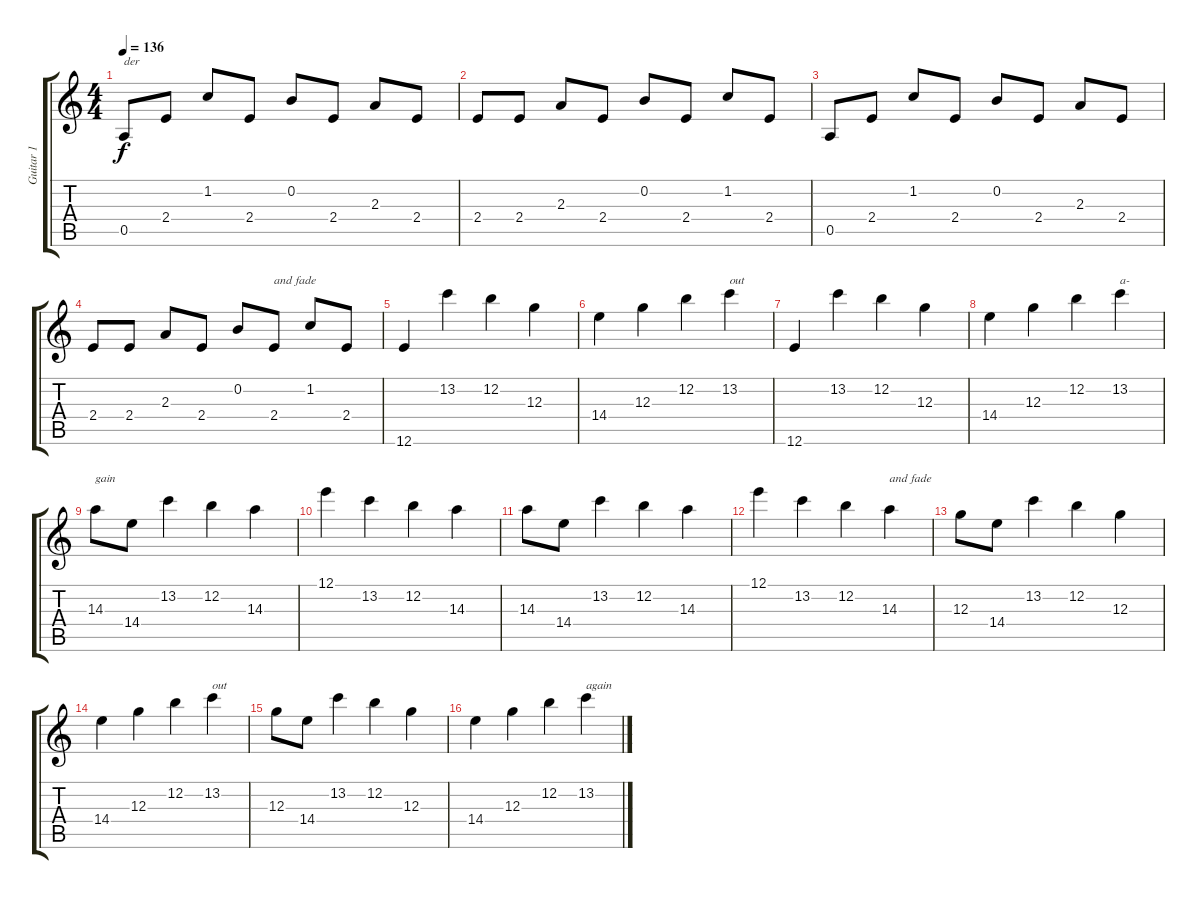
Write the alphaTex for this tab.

\track ("Guitar 1" "Guitar 1") {instrument electricguitarclean}
\staff {score tabs}
\tuning (E4 B3 G3 D3 A2 E2) {hide}
\ts (4 4)
\tempo 136
\clef g2
\ks c
0.5.8{txt "der" dy f} 2.4.8 1.2.8 2.4.8 0.2.8 2.4.8 2.3.8 2.4.8 |
2.4.8 2.4.8 2.3.8 2.4.8 0.2.8 2.4.8 1.2.8 2.4.8 |
0.5.8 2.4.8 1.2.8 2.4.8 0.2.8 2.4.8 2.3.8 2.4.8 |
2.4.8 2.4.8 2.3.8 2.4.8 0.2.8 2.4.8{txt "and fade"} 1.2.8 2.4.8 |
12.6.4 13.2.4 12.2.4 12.3.4 |
14.4.4 12.3.4 12.2.4 13.2.4{txt "out"} |
12.6.4 13.2.4 12.2.4 12.3.4 |
14.4.4 12.3.4 12.2.4 13.2.4{txt "a-"} |
14.3.8{txt "gain"} 14.4.8 13.2.4 12.2.4 14.3.4 |
12.1.4 13.2.4 12.2.4 14.3.4 |
14.3.8 14.4.8 13.2.4 12.2.4 14.3.4 |
12.1.4 13.2.4 12.2.4 14.3.4{txt "and fade"} |
12.3.8 14.4.8 13.2.4 12.2.4 12.3.4 |
14.4.4 12.3.4 12.2.4 13.2.4{txt "out"} |
12.3.8 14.4.8 13.2.4 12.2.4 12.3.4 |
14.4.4 12.3.4 12.2.4 13.2.4{txt "again"}
